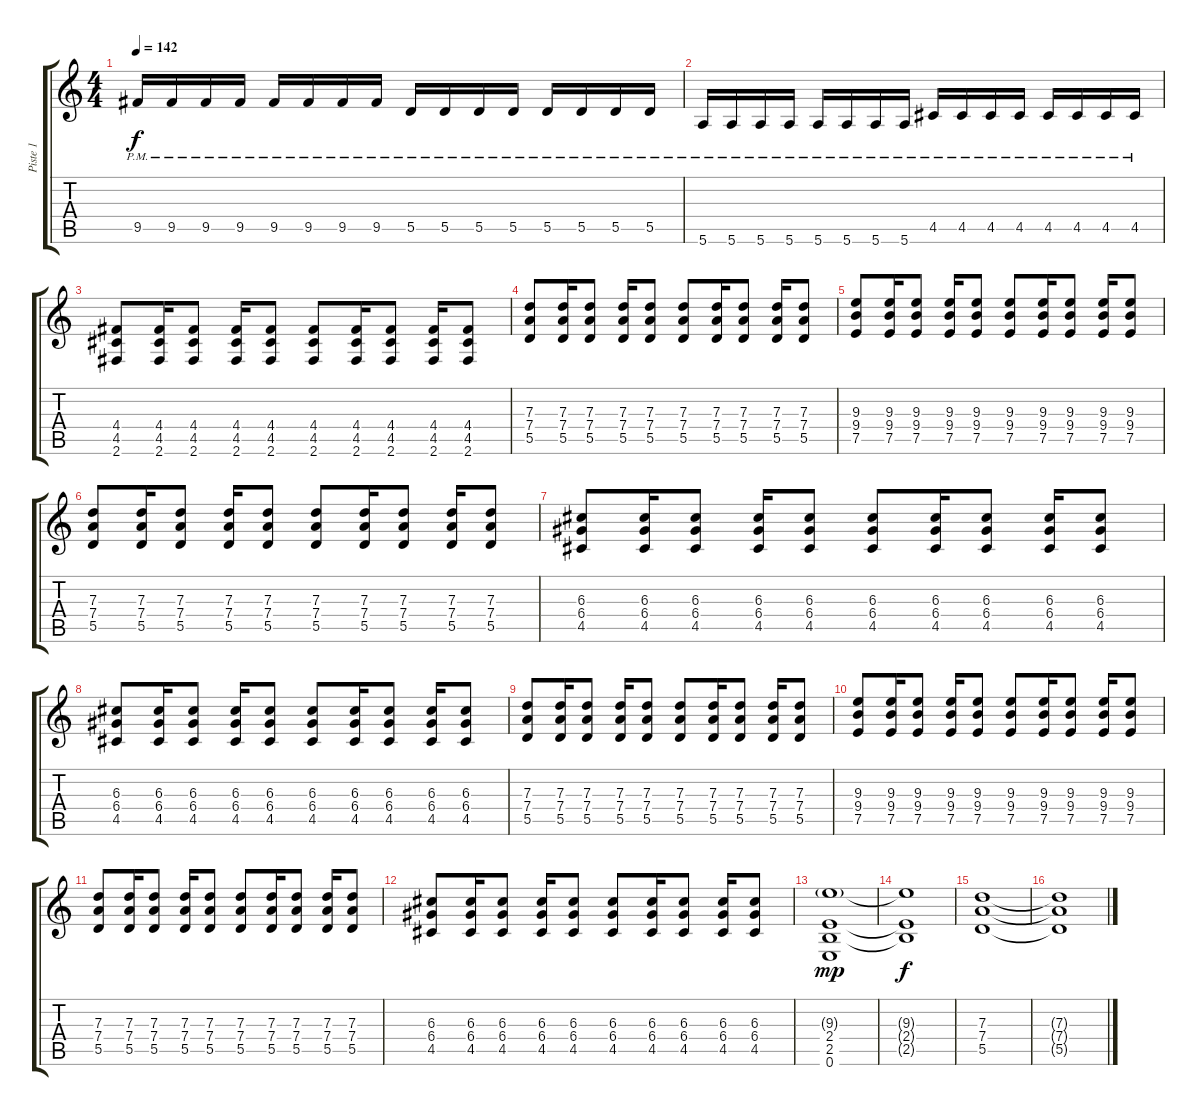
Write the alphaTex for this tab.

\track ("Piste 1" "Piste 1") {instrument distortionguitar}
\staff {score tabs}
\tuning (E4 B3 G3 D3 A2 E2) {hide}
\ts (4 4)
\tempo 142
\clef g2
\ks c
9.5{pm}.16{dy f} 9.5{pm}.16 9.5{pm}.16 9.5{pm}.16 9.5{pm}.16 9.5{pm}.16 9.5{pm}.16 9.5{pm}.16 5.5{pm}.16 5.5{pm}.16 5.5{pm}.16 5.5{pm}.16 5.5{pm}.16 5.5{pm}.16 5.5{pm}.16 5.5{pm}.16 |
5.6{pm}.16 5.6{pm}.16 5.6{pm}.16 5.6{pm}.16 5.6{pm}.16 5.6{pm}.16 5.6{pm}.16 5.6{pm}.16 4.5{pm}.16 4.5{pm}.16 4.5{pm}.16 4.5{pm}.16 4.5{pm}.16 4.5{pm}.16 4.5{pm}.16 4.5{pm}.16 |
(4.4 4.5 2.6).8 (4.4 4.5 2.6).16 (4.4 4.5 2.6).8 (4.4 4.5 2.6).16 (4.4 4.5 2.6).8 (4.4 4.5 2.6).8 (4.4 4.5 2.6).16 (4.4 4.5 2.6).8 (4.4 4.5 2.6).16 (4.4 4.5 2.6).8 |
(7.3 7.4 5.5).8 (7.3 7.4 5.5).16 (7.3 7.4 5.5).8 (7.3 7.4 5.5).16 (7.3 7.4 5.5).8 (7.3 7.4 5.5).8 (7.3 7.4 5.5).16 (7.3 7.4 5.5).8 (7.3 7.4 5.5).16 (7.3 7.4 5.5).8 |
(9.3 9.4 7.5).8 (9.3 9.4 7.5).16 (9.3 9.4 7.5).8 (9.3 9.4 7.5).16 (9.3 9.4 7.5).8 (9.3 9.4 7.5).8 (9.3 9.4 7.5).16 (9.3 9.4 7.5).8 (9.3 9.4 7.5).16 (9.3 9.4 7.5).8 |
(7.3 7.4 5.5).8 (7.3 7.4 5.5).16 (7.3 7.4 5.5).8 (7.3 7.4 5.5).16 (7.3 7.4 5.5).8 (7.3 7.4 5.5).8 (7.3 7.4 5.5).16 (7.3 7.4 5.5).8 (7.3 7.4 5.5).16 (7.3 7.4 5.5).8 |
(6.3 6.4 4.5).8 (6.3 6.4 4.5).16 (6.3 6.4 4.5).8 (6.3 6.4 4.5).16 (6.3 6.4 4.5).8 (6.3 6.4 4.5).8 (6.3 6.4 4.5).16 (6.3 6.4 4.5).8 (6.3 6.4 4.5).16 (6.3 6.4 4.5).8 |
(6.3 6.4 4.5).8 (6.3 6.4 4.5).16 (6.3 6.4 4.5).8 (6.3 6.4 4.5).16 (6.3 6.4 4.5).8 (6.3 6.4 4.5).8 (6.3 6.4 4.5).16 (6.3 6.4 4.5).8 (6.3 6.4 4.5).16 (6.3 6.4 4.5).8 |
(7.3 7.4 5.5).8 (7.3 7.4 5.5).16 (7.3 7.4 5.5).8 (7.3 7.4 5.5).16 (7.3 7.4 5.5).8 (7.3 7.4 5.5).8 (7.3 7.4 5.5).16 (7.3 7.4 5.5).8 (7.3 7.4 5.5).16 (7.3 7.4 5.5).8 |
(9.3 9.4 7.5).8 (9.3 9.4 7.5).16 (9.3 9.4 7.5).8 (9.3 9.4 7.5).16 (9.3 9.4 7.5).8 (9.3 9.4 7.5).8 (9.3 9.4 7.5).16 (9.3 9.4 7.5).8 (9.3 9.4 7.5).16 (9.3 9.4 7.5).8 |
(7.3 7.4 5.5).8 (7.3 7.4 5.5).16 (7.3 7.4 5.5).8 (7.3 7.4 5.5).16 (7.3 7.4 5.5).8 (7.3 7.4 5.5).8 (7.3 7.4 5.5).16 (7.3 7.4 5.5).8 (7.3 7.4 5.5).16 (7.3 7.4 5.5).8 |
(6.3 6.4 4.5).8 (6.3 6.4 4.5).16 (6.3 6.4 4.5).8 (6.3 6.4 4.5).16 (6.3 6.4 4.5).8 (6.3 6.4 4.5).8 (6.3 6.4 4.5).16 (6.3 6.4 4.5).8 (6.3 6.4 4.5).16 (6.3 6.4 4.5).8 |
(9.3{g} 2.4 2.5 0.6).1{dy mp} |
(9.3{t} 2.4{t} 2.5{t}).1{dy f} |
(7.3 7.4 5.5).1 |
(7.3{t} 7.4{t} 5.5{t}).1
